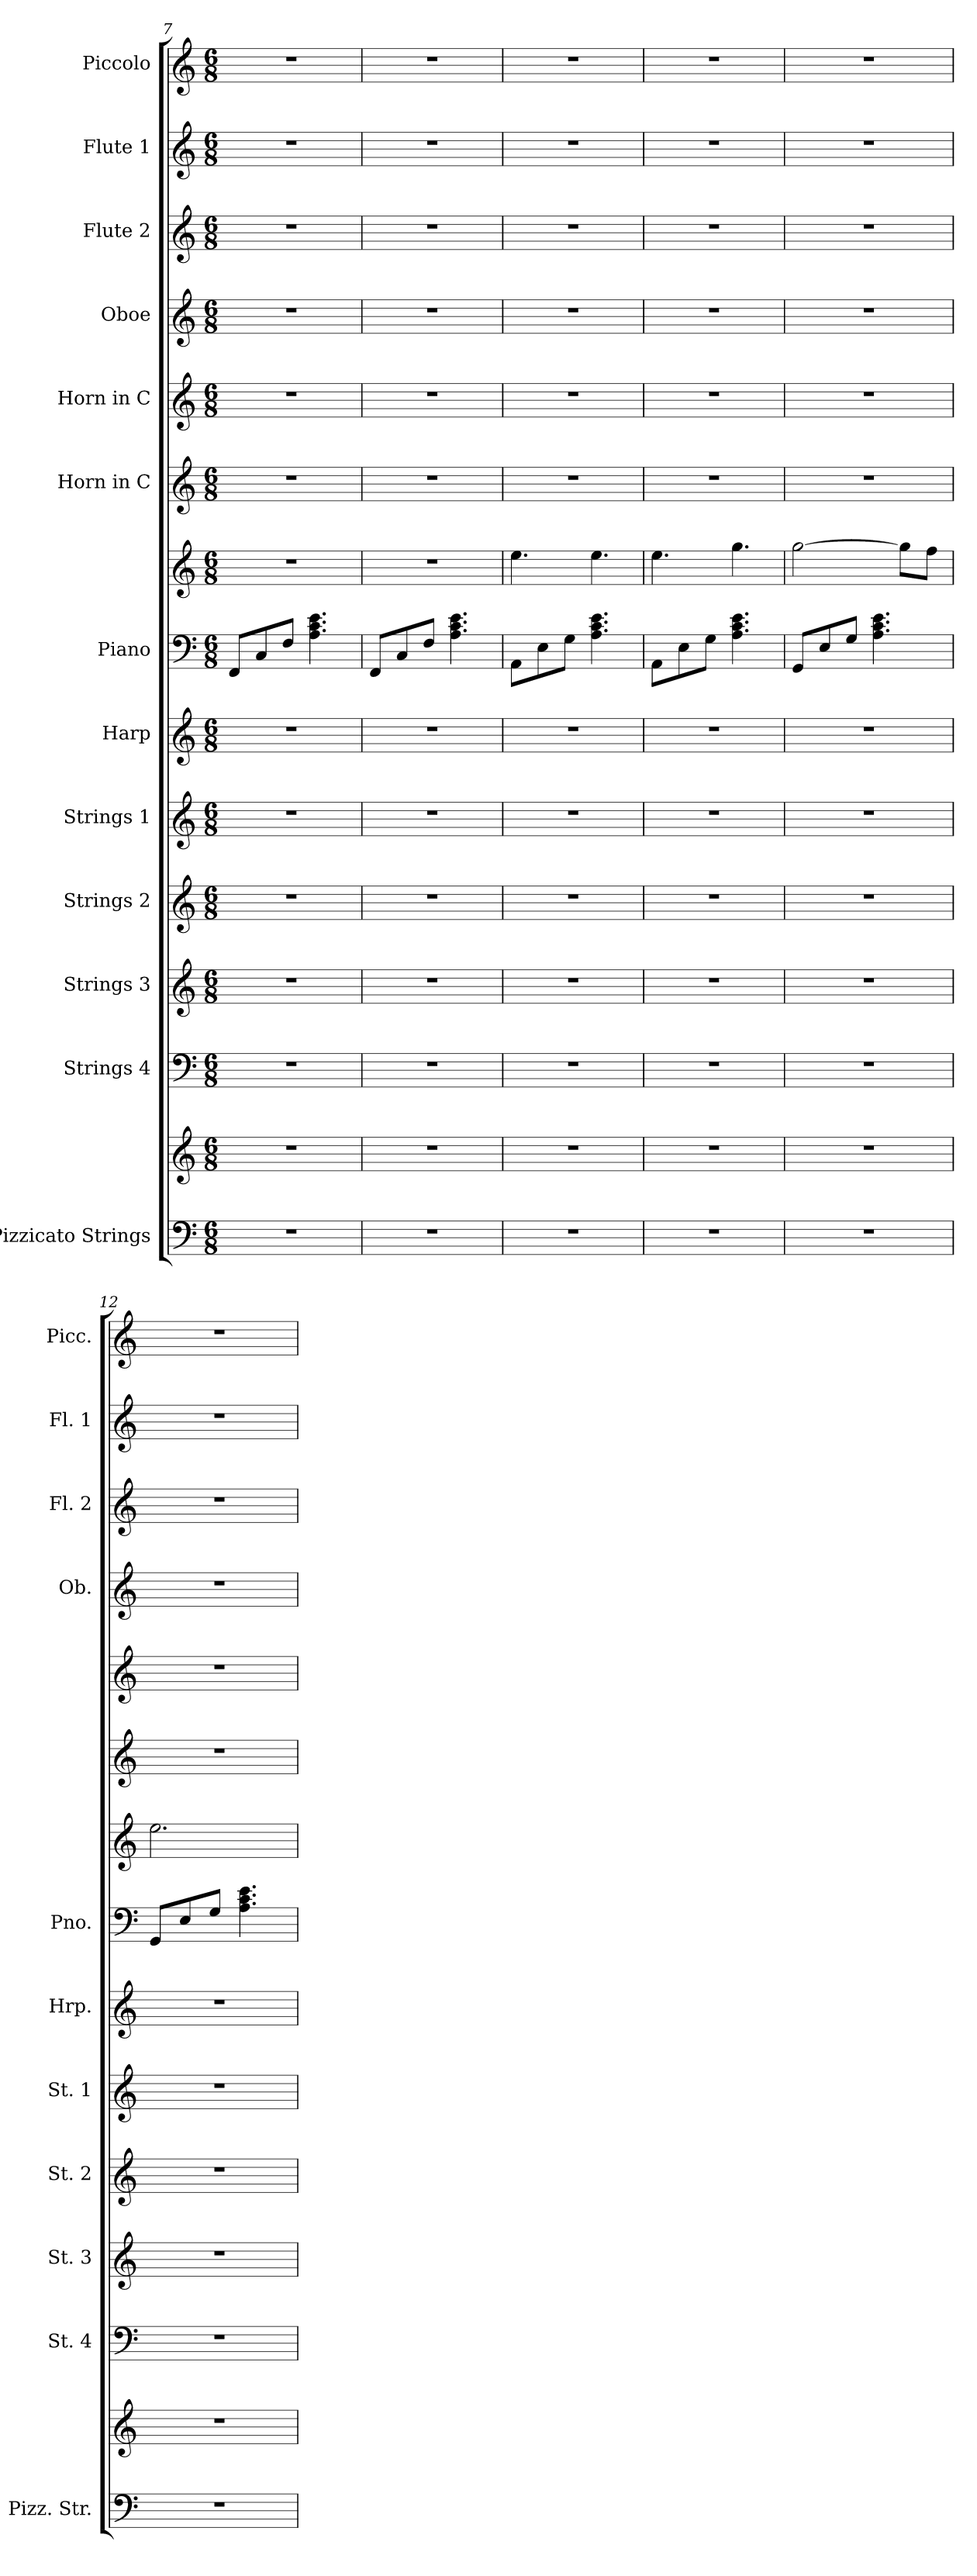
**kern	**kern	**kern	**kern	**kern	**kern	**kern	**kern	**kern	**kern	**kern	**kern	**kern	**kern	**kern
*part13	*part13	*part12	*part11	*part10	*part9	*part8	*part7	*part7	*part6	*part5	*part4	*part3	*part2	*part1
*staff15	*staff14	*staff13	*staff12	*staff11	*staff10	*staff9	*staff8	*staff7	*staff6	*staff5	*staff4	*staff3	*staff2	*staff1
*I"Pizzicato Strings	*	*I"Strings 4	*I"Strings 3	*I"Strings 2	*I"Strings 1	*I"Harp	*I"Piano	*	*I"Horn in C	*I"Horn in C	*I"Oboe	*I"Flute 2	*I"Flute 1	*I"Piccolo
*I'Pizz. Str.	*	*I'St. 4	*I'St. 3	*I'St. 2	*I'St. 1	*I'Hrp.	*I'Pno.	*	*	*	*I'Ob.	*I'Fl. 2	*I'Fl. 1	*I'Picc.
*clefF4	*clefG2	*clefF4	*clefG2	*clefG2	*clefG2	*clefG2	*clefF4	*clefG2	*clefG2	*clefG2	*clefG2	*clefG2	*clefG2	*clefG2
*	*	*	*	*	*	*	*	*	*ITrd7c12	*ITrd7c12	*	*	*	*ITrd-7c-12
*k[]	*k[]	*k[]	*k[]	*k[]	*k[]	*k[]	*k[]	*k[]	*k[]	*k[]	*k[]	*k[]	*k[]	*k[]
*M6/8	*M6/8	*M6/8	*M6/8	*M6/8	*M6/8	*M6/8	*M6/8	*M6/8	*M6/8	*M6/8	*M6/8	*M6/8	*M6/8	*M6/8
=7	=7	=7	=7	=7	=7	=7	=7	=7	=7	=7	=7	=7	=7	=7
2.r	2.r	2.r	2.r	2.r	2.r	2.r	8FF/L	2.r	2.r	2.r	2.r	2.r	2.r	2.r
.	.	.	.	.	.	.	8C/	.	.	.	.	.	.	.
.	.	.	.	.	.	.	8F/J	.	.	.	.	.	.	.
.	.	.	.	.	.	.	4.A\ 4.c\ 4.e\	.	.	.	.	.	.	.
=8	=8	=8	=8	=8	=8	=8	=8	=8	=8	=8	=8	=8	=8	=8
2.r	2.r	2.r	2.r	2.r	2.r	2.r	8FF/L	2.r	2.r	2.r	2.r	2.r	2.r	2.r
.	.	.	.	.	.	.	8C/	.	.	.	.	.	.	.
.	.	.	.	.	.	.	8F/J	.	.	.	.	.	.	.
.	.	.	.	.	.	.	4.A\ 4.c\ 4.e\	.	.	.	.	.	.	.
!!LO:LB:g=z
=9	=9	=9	=9	=9	=9	=9	=9	=9	=9	=9	=9	=9	=9	=9
2.r	2.r	2.r	2.r	2.r	2.r	2.r	8AA\L	4.ee\	2.r	2.r	2.r	2.r	2.r	2.r
.	.	.	.	.	.	.	8E\	.	.	.	.	.	.	.
.	.	.	.	.	.	.	8G\J	.	.	.	.	.	.	.
.	.	.	.	.	.	.	4.A\ 4.c\ 4.e\	4.ee\	.	.	.	.	.	.
=10	=10	=10	=10	=10	=10	=10	=10	=10	=10	=10	=10	=10	=10	=10
2.r	2.r	2.r	2.r	2.r	2.r	2.r	8AA\L	4.ee\	2.r	2.r	2.r	2.r	2.r	2.r
.	.	.	.	.	.	.	8E\	.	.	.	.	.	.	.
.	.	.	.	.	.	.	8G\J	.	.	.	.	.	.	.
.	.	.	.	.	.	.	4.A\ 4.c\ 4.e\	4.gg\	.	.	.	.	.	.
=11	=11	=11	=11	=11	=11	=11	=11	=11	=11	=11	=11	=11	=11	=11
2.r	2.r	2.r	2.r	2.r	2.r	2.r	8GG/L	[2gg\	2.r	2.r	2.r	2.r	2.r	2.r
.	.	.	.	.	.	.	8E/	.	.	.	.	.	.	.
.	.	.	.	.	.	.	8G/J	.	.	.	.	.	.	.
.	.	.	.	.	.	.	4.A\ 4.c\ 4.e\	.	.	.	.	.	.	.
.	.	.	.	.	.	.	.	8gg\L]	.	.	.	.	.	.
.	.	.	.	.	.	.	.	8ff\J	.	.	.	.	.	.
=12	=12	=12	=12	=12	=12	=12	=12	=12	=12	=12	=12	=12	=12	=12
2.r	2.r	2.r	2.r	2.r	2.r	2.r	8GG/L	2.ee\	2.r	2.r	2.r	2.r	2.r	2.r
.	.	.	.	.	.	.	8E/	.	.	.	.	.	.	.
.	.	.	.	.	.	.	8G/J	.	.	.	.	.	.	.
.	.	.	.	.	.	.	4.A\ 4.c\ 4.e\	.	.	.	.	.	.	.
=	=	=	=	=	=	=	=	=	=	=	=	=	=	=
*-	*-	*-	*-	*-	*-	*-	*-	*-	*-	*-	*-	*-	*-	*-
